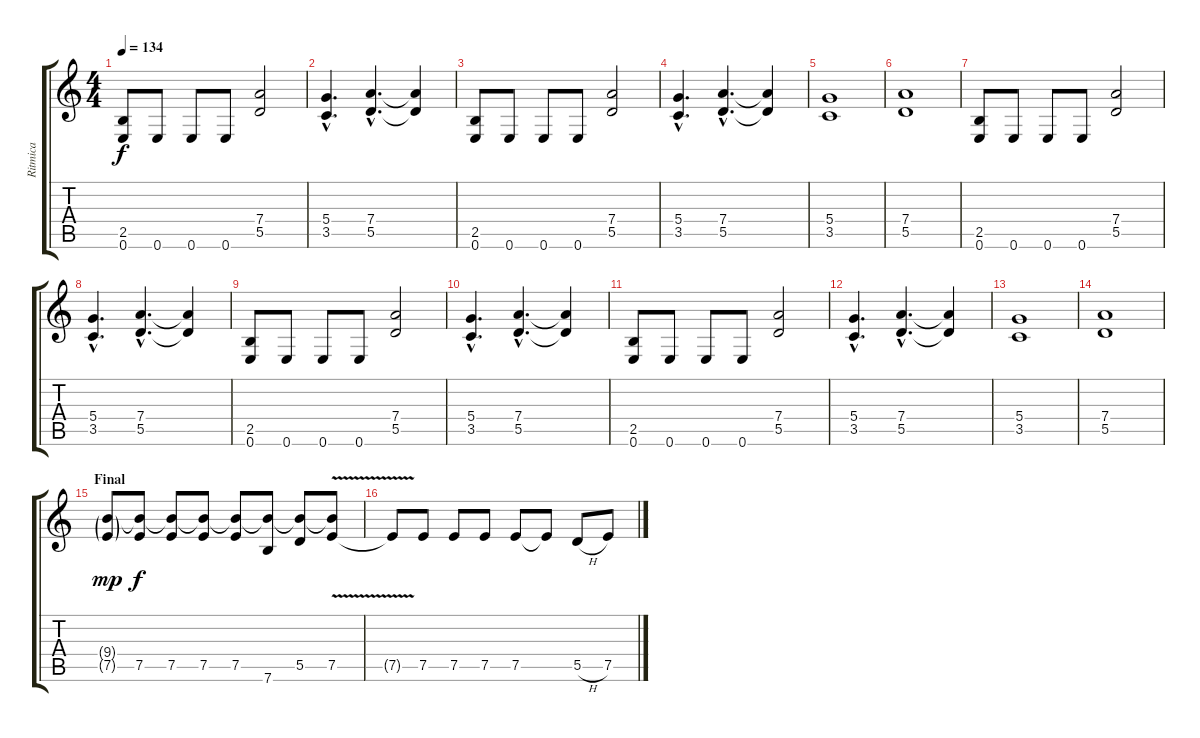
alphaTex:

\track ("Ritmica" "Ritmica") {instrument overdrivenguitar}
\staff {score tabs}
\tuning (E4 B3 G3 D3 A2 E2) {hide}
\ts (4 4)
\tempo 134
\clef g2
\ks c
(2.5 0.6).8{dy f} 0.6.8 0.6.8 0.6.8 (7.4 5.5).2 |
(5.4{hac} 3.5{hac}).4{d} (7.4{hac} 5.5{hac}).4{d} (7.4{t} 5.5{t}).4 |
(2.5 0.6).8 0.6.8 0.6.8 0.6.8 (7.4 5.5).2 |
(5.4{hac} 3.5{hac}).4{d} (7.4{hac} 5.5{hac}).4{d} (7.4{t} 5.5{t}).4 |
(5.4 3.5).1 |
(7.4 5.5).1 |
(2.5 0.6).8 0.6.8 0.6.8 0.6.8 (7.4 5.5).2 |
(5.4{hac} 3.5{hac}).4{d} (7.4{hac} 5.5{hac}).4{d} (7.4{t} 5.5{t}).4 |
(2.5 0.6).8 0.6.8 0.6.8 0.6.8 (7.4 5.5).2 |
(5.4{hac} 3.5{hac}).4{d} (7.4{hac} 5.5{hac}).4{d} (7.4{t} 5.5{t}).4 |
(2.5 0.6).8 0.6.8 0.6.8 0.6.8 (7.4 5.5).2 |
(5.4{hac} 3.5{hac}).4{d} (7.4{hac} 5.5{hac}).4{d} (7.4{t} 5.5{t}).4 |
(5.4 3.5).1 |
(7.4 5.5).1 |
\section ("" "Final")
(9.4{g} 7.5{g}).8{dy mp volume 12} (9.4{t} 7.5).8{dy f} (9.4{t} 7.5).8 (9.4{t} 7.5).8 (9.4{t} 7.5).8{volume 11} (9.4{t} 7.6).8 (9.4{t} 5.5).8 (9.4{t} 7.5{v}).8 |
7.5{t}.8{volume 10} 7.5.8 7.5.8 7.5.8 7.5.8{volume 9} 7.5{t}.8 5.5{h}.8 7.5.8
